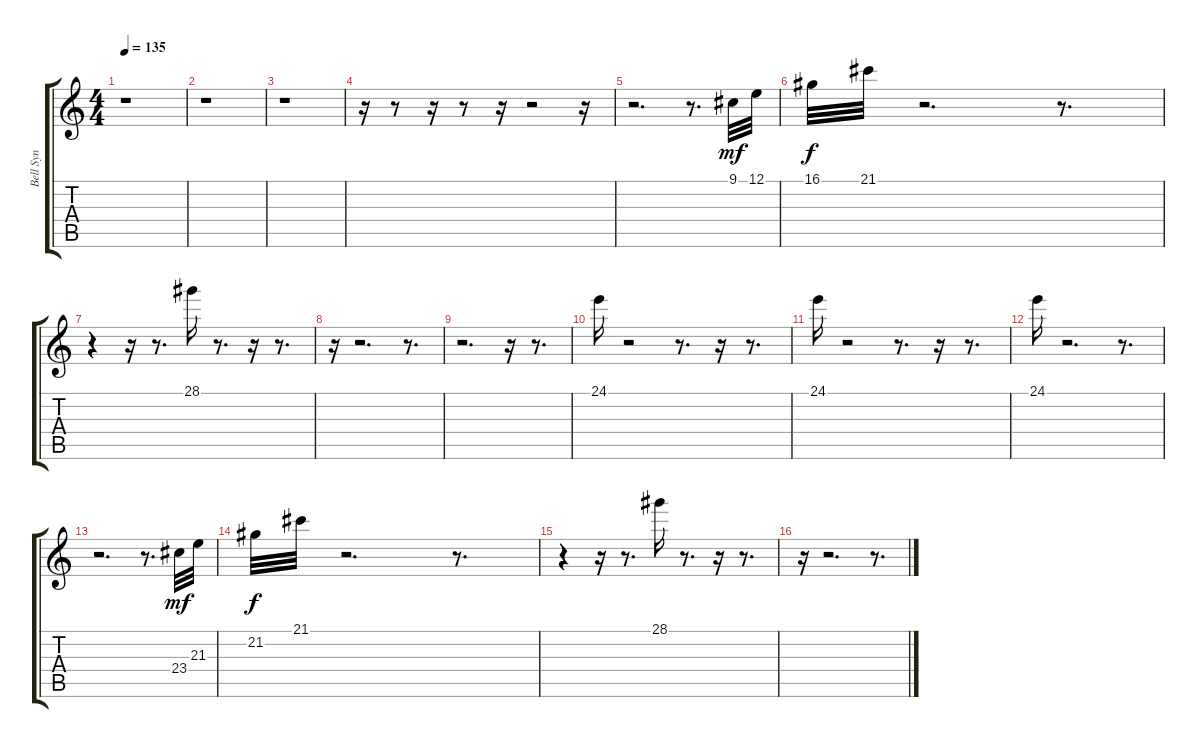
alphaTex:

\track ("Bell Syn                            " "Bell Syn  ") {instrument fx5brightness}
\staff {score tabs}
\tuning (E4 B3 G3 D3 A2 E2) {hide}
\ts (4 4)
\tempo 135
\clef g2
\ks c
r.1{dy ff} |
r.1 |
r.1 |
r.16{balance 4 instrument fx3crystal} r.8 r.16 r.8 r.16 r.2 r.16 |
r.2{d} r.8{d} 9.1.32{dy mf instrument fx5brightness} 12.1.32 |
16.1.32{dy f} 21.1.32 r.2{d} r.8{d} |
r.4 r.16{instrument fx3crystal} r.8{d} 28.1.16 r.8{d} r.16 r.8{d} |
r.16 r.2{d} r.8{d} |
r.2{d} r.16 r.8{d} |
24.1.16 r.2 r.8{d} r.16 r.8{d} |
24.1.16 r.2 r.8{d} r.16 r.8{d} |
24.1.16 r.2{d} r.8{d} |
r.2{d} r.8{d} 23.4.32{dy mf instrument fx5brightness} 21.3.32 |
21.2.32{dy f} 21.1.32 r.2{d} r.8{d} |
r.4 r.16{instrument fx3crystal} r.8{d} 28.1.16 r.8{d} r.16 r.8{d} |
r.16 r.2{d} r.8{d}
